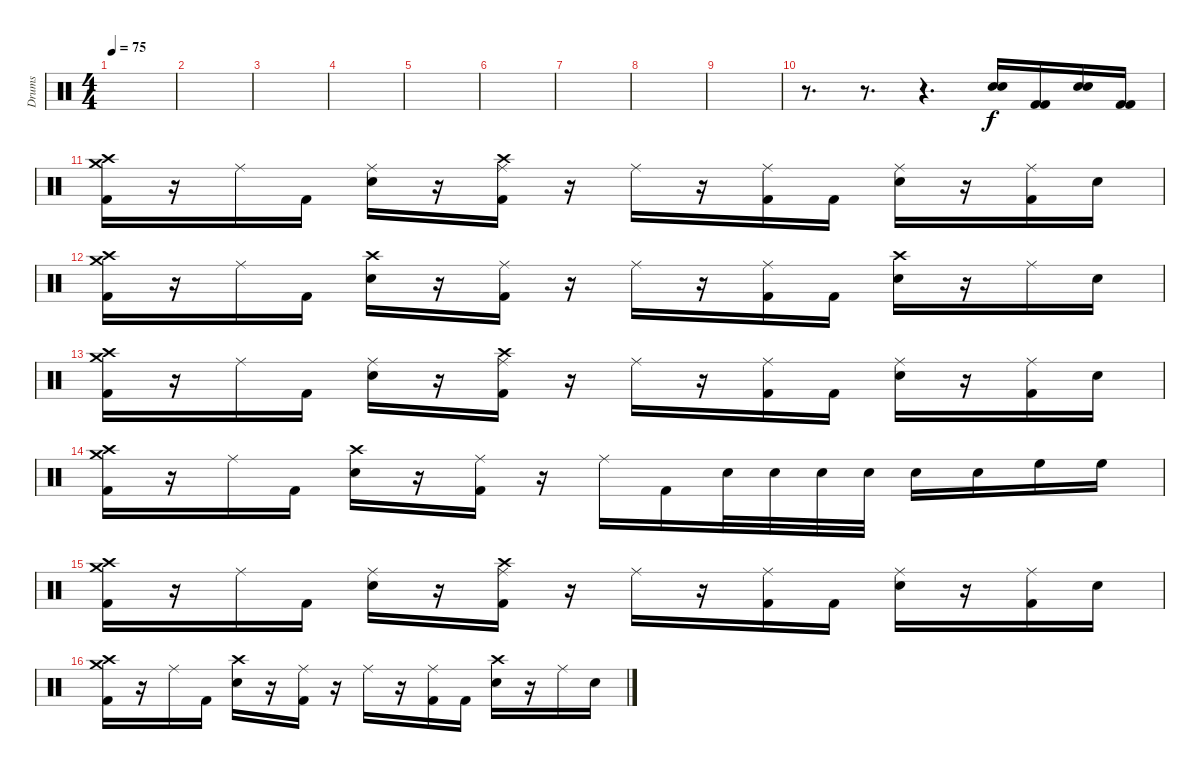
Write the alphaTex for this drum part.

\track ("Drums" "Drums") {instrument percussion}
\staff {score}
\articulation defaults
\ts (4 4)
\tempo 75
\clef neutral
\ks c
|
|
|
|
|
|
|
|
|
r.8{d} r.8{d} r.4{d} ("Snare (hit) 2" "Snare (hit) 2").16 ("Kick (hit) 2" "Kick (hit) 2").16 ("Snare (hit) 2" "Snare (hit) 2").16 ("Kick (hit) 2" "Kick (hit) 2").16 |
("Kick (hit) 2" "Crash medium (hit)" "Crash high (hit)").16 r.16 "Ride (middle)".16 "Kick (hit) 2".16 ("Snare (hit) 2" "Ride (middle)").16 r.16 ("Kick (hit) 2" "Crash high (hit)" "Ride (middle)").16 r.16 "Ride (middle)".16 r.16 ("Kick (hit) 2" "Ride (middle)").16 "Kick (hit) 2".16 ("Snare (hit) 2" "Ride (middle)").16 r.16 ("Kick (hit) 2" "Ride (middle)").16 "Snare (hit) 2".16 |
("Kick (hit) 2" "Crash medium (hit)" "Crash high (hit)").16 r.16 "Ride (middle)".16 "Kick (hit) 2".16 ("Snare (hit) 2" "Crash high (hit)").16 r.16 ("Kick (hit) 2" "Ride (middle)").16 r.16 "Ride (middle)".16 r.16 ("Kick (hit) 2" "Ride (middle)").16 "Kick (hit) 2".16 ("Snare (hit) 2" "Crash high (hit)").16 r.16 "Ride (middle)".16 "Snare (hit) 2".16 |
("Kick (hit) 2" "Crash medium (hit)" "Crash high (hit)").16 r.16 "Ride (middle)".16 "Kick (hit) 2".16 ("Snare (hit) 2" "Ride (middle)").16 r.16 ("Kick (hit) 2" "Crash high (hit)" "Ride (middle)").16 r.16 "Ride (middle)".16 r.16 ("Kick (hit) 2" "Ride (middle)").16 "Kick (hit) 2".16 ("Snare (hit) 2" "Ride (middle)").16 r.16 ("Kick (hit) 2" "Ride (middle)").16 "Snare (hit) 2".16 |
("Kick (hit) 2" "Crash medium (hit)" "Crash high (hit)").16 r.16 "Ride (middle)".16 "Kick (hit) 2".16 ("Snare (hit) 2" "Crash high (hit)").16 r.16 ("Kick (hit) 2" "Ride (middle)").16 r.16 "Ride (middle)".16 "Kick (hit) 2".16 "Snare (hit) 2".32 "Snare (hit) 2".32 "Snare (hit) 2".32 "Snare (hit) 2".32 "Snare (hit) 2".16 "Snare (hit) 2".16 "High Floor Tom (hit)".16 "High Floor Tom (hit)".16 |
("Kick (hit) 2" "Crash medium (hit)" "Crash high (hit)").16 r.16 "Ride (middle)".16 "Kick (hit) 2".16 ("Snare (hit) 2" "Ride (middle)").16 r.16 ("Kick (hit) 2" "Crash high (hit)" "Ride (middle)").16 r.16 "Ride (middle)".16 r.16 ("Kick (hit) 2" "Ride (middle)").16 "Kick (hit) 2".16 ("Snare (hit) 2" "Ride (middle)").16 r.16 ("Kick (hit) 2" "Ride (middle)").16 "Snare (hit) 2".16 |
("Kick (hit) 2" "Crash medium (hit)" "Crash high (hit)").16 r.16 "Ride (middle)".16 "Kick (hit) 2".16 ("Snare (hit) 2" "Crash high (hit)").16 r.16 ("Kick (hit) 2" "Ride (middle)").16 r.16 "Ride (middle)".16 r.16 ("Kick (hit) 2" "Ride (middle)").16 "Kick (hit) 2".16 ("Snare (hit) 2" "Crash high (hit)").16 r.16 "Ride (middle)".16 "Snare (hit) 2".16
